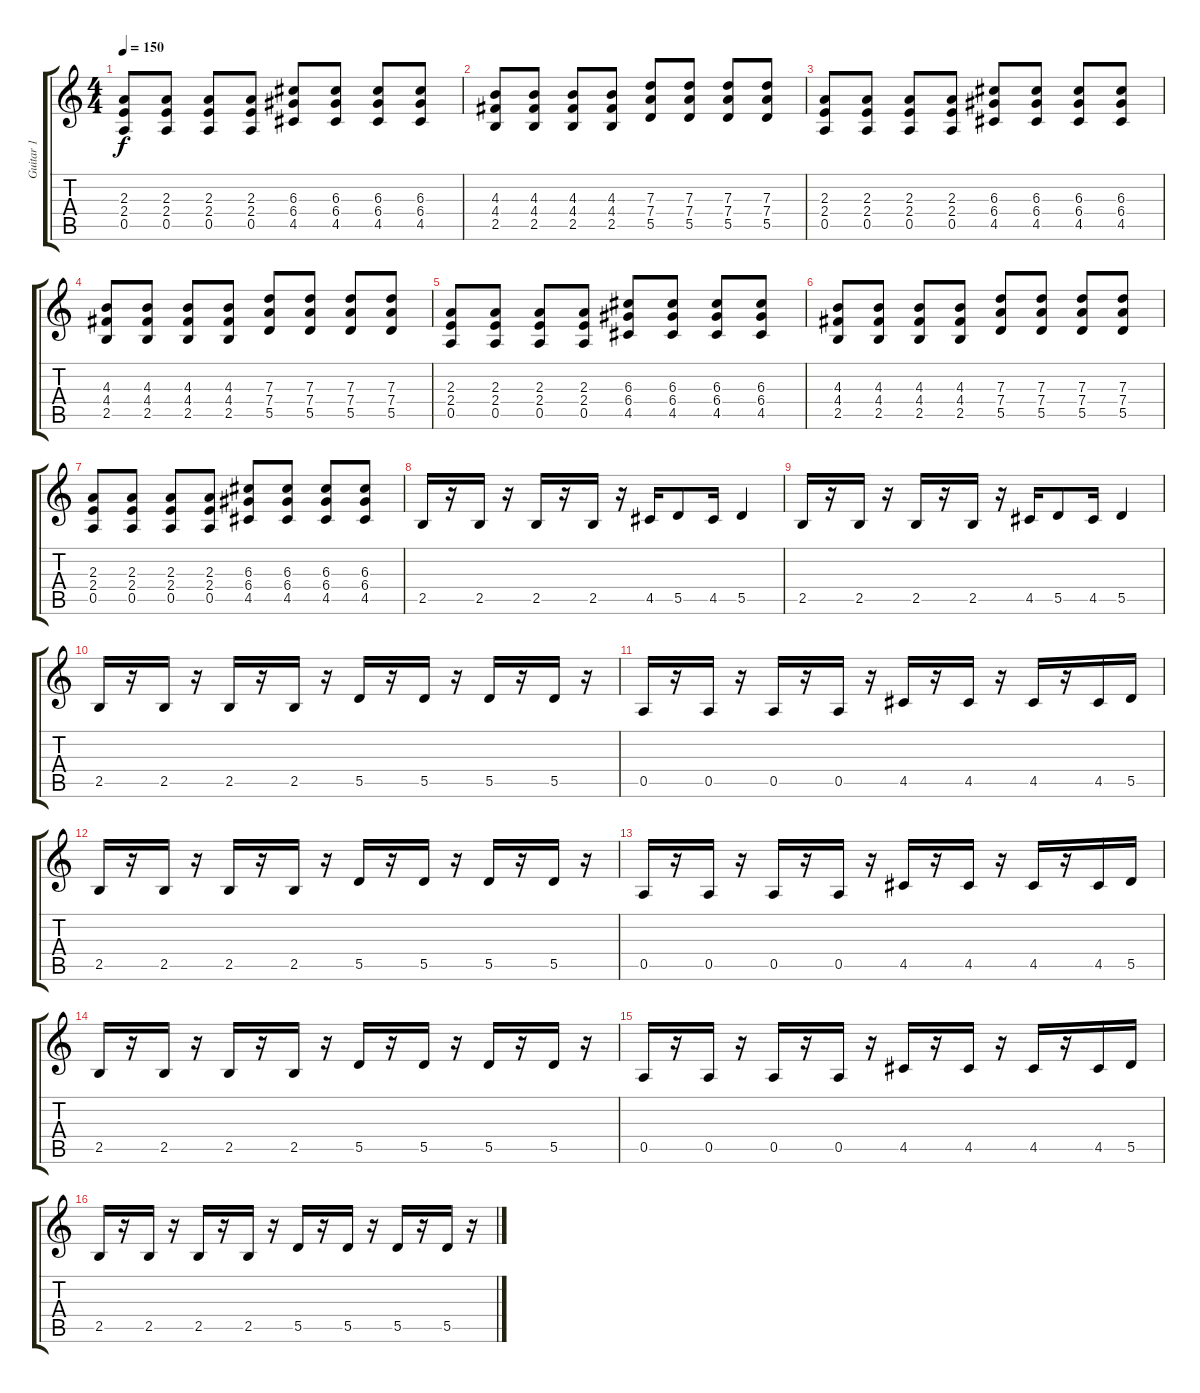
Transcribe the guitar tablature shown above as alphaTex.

\track ("Guitar 1" "Guitar 1") {instrument distortionguitar}
\staff {score tabs}
\tuning (E4 B3 G3 D3 A2 E2) {hide}
\ts (4 4)
\tempo 150
\clef g2
\ks c
(2.3 2.4 0.5).8{dy f} (2.3 2.4 0.5).8 (2.3 2.4 0.5).8 (2.3 2.4 0.5).8 (6.3 6.4 4.5).8 (6.3 6.4 4.5).8 (6.3 6.4 4.5).8 (6.3 6.4 4.5).8 |
(4.3 4.4 2.5).8 (4.3 4.4 2.5).8 (4.3 4.4 2.5).8 (4.3 4.4 2.5).8 (7.3 7.4 5.5).8 (7.3 7.4 5.5).8 (7.3 7.4 5.5).8 (7.3 7.4 5.5).8 |
(2.3 2.4 0.5).8 (2.3 2.4 0.5).8 (2.3 2.4 0.5).8 (2.3 2.4 0.5).8 (6.3 6.4 4.5).8 (6.3 6.4 4.5).8 (6.3 6.4 4.5).8 (6.3 6.4 4.5).8 |
(4.3 4.4 2.5).8 (4.3 4.4 2.5).8 (4.3 4.4 2.5).8 (4.3 4.4 2.5).8 (7.3 7.4 5.5).8 (7.3 7.4 5.5).8 (7.3 7.4 5.5).8 (7.3 7.4 5.5).8 |
(2.3 2.4 0.5).8 (2.3 2.4 0.5).8 (2.3 2.4 0.5).8 (2.3 2.4 0.5).8 (6.3 6.4 4.5).8 (6.3 6.4 4.5).8 (6.3 6.4 4.5).8 (6.3 6.4 4.5).8 |
(4.3 4.4 2.5).8 (4.3 4.4 2.5).8 (4.3 4.4 2.5).8 (4.3 4.4 2.5).8 (7.3 7.4 5.5).8 (7.3 7.4 5.5).8 (7.3 7.4 5.5).8 (7.3 7.4 5.5).8 |
(2.3 2.4 0.5).8 (2.3 2.4 0.5).8 (2.3 2.4 0.5).8 (2.3 2.4 0.5).8 (6.3 6.4 4.5).8 (6.3 6.4 4.5).8 (6.3 6.4 4.5).8 (6.3 6.4 4.5).8 |
2.5.16 r.16 2.5.16 r.16 2.5.16 r.16 2.5.16 r.16 4.5.16 5.5.8 4.5.16 5.5.4 |
2.5.16 r.16 2.5.16 r.16 2.5.16 r.16 2.5.16 r.16 4.5.16 5.5.8 4.5.16 5.5.4 |
2.5.16 r.16 2.5.16 r.16 2.5.16 r.16 2.5.16 r.16 5.5.16 r.16 5.5.16 r.16 5.5.16 r.16 5.5.16 r.16 |
0.5.16 r.16 0.5.16 r.16 0.5.16 r.16 0.5.16 r.16 4.5.16 r.16 4.5.16 r.16 4.5.16 r.16 4.5.16 5.5.16 |
2.5.16 r.16 2.5.16 r.16 2.5.16 r.16 2.5.16 r.16 5.5.16 r.16 5.5.16 r.16 5.5.16 r.16 5.5.16 r.16 |
0.5.16 r.16 0.5.16 r.16 0.5.16 r.16 0.5.16 r.16 4.5.16 r.16 4.5.16 r.16 4.5.16 r.16 4.5.16 5.5.16 |
2.5.16 r.16 2.5.16 r.16 2.5.16 r.16 2.5.16 r.16 5.5.16 r.16 5.5.16 r.16 5.5.16 r.16 5.5.16 r.16 |
0.5.16 r.16 0.5.16 r.16 0.5.16 r.16 0.5.16 r.16 4.5.16 r.16 4.5.16 r.16 4.5.16 r.16 4.5.16 5.5.16 |
2.5.16 r.16 2.5.16 r.16 2.5.16 r.16 2.5.16 r.16 5.5.16 r.16 5.5.16 r.16 5.5.16 r.16 5.5.16 r.16
